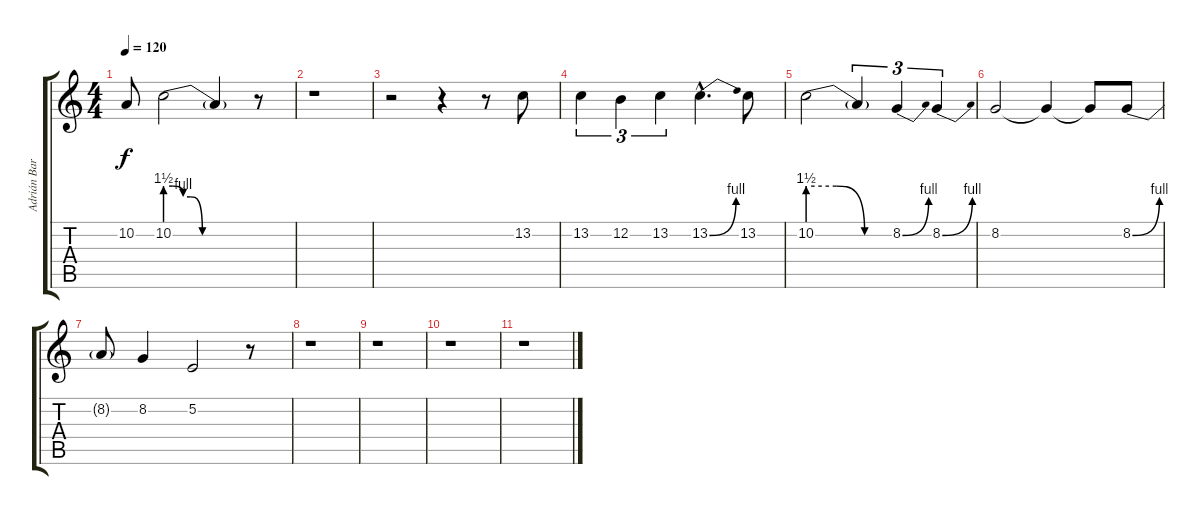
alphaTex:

\track ("Adrián Barilari" "Adrián Bar") {instrument lead8bassandlead}
\staff {score tabs}
\tuning (E4 B3 G3 D3 A2 E2) {hide}
\ts (4 4)
\tempo 120
\clef g2
\ks c
10.2{t}.8{dy f} 10.2{be (custom 0 6 5 6 12 4 17 4 25 0 60 0)}.2 10.2{t}.4 r.8 |
r.1 |
r.2 r.4 r.8 13.2.8 |
13.2.4{tu (3 2)} 12.2.4{tu (3 2)} 13.2.4{tu (3 2)} 13.2{be (bend 0 0 60 4) hac}.4{d} 13.2.8 |
10.2{be (custom 0 6 20 6 40 0 60 0)}.2 10.2{t}.4{tu (3 2)} 8.2{be (bend 0 0 60 4)}.4{tu (3 2)} 8.2{be (bend 0 0 60 4)}.4{tu (3 2)} |
8.2.2 8.2{t}.4 8.2{t}.8 8.2{be (bend 0 0 60 4)}.8 |
8.2{t}.8 8.2.4 5.2.2 r.8 |
r.1 |
r.1 |
r.1 |
r.1
